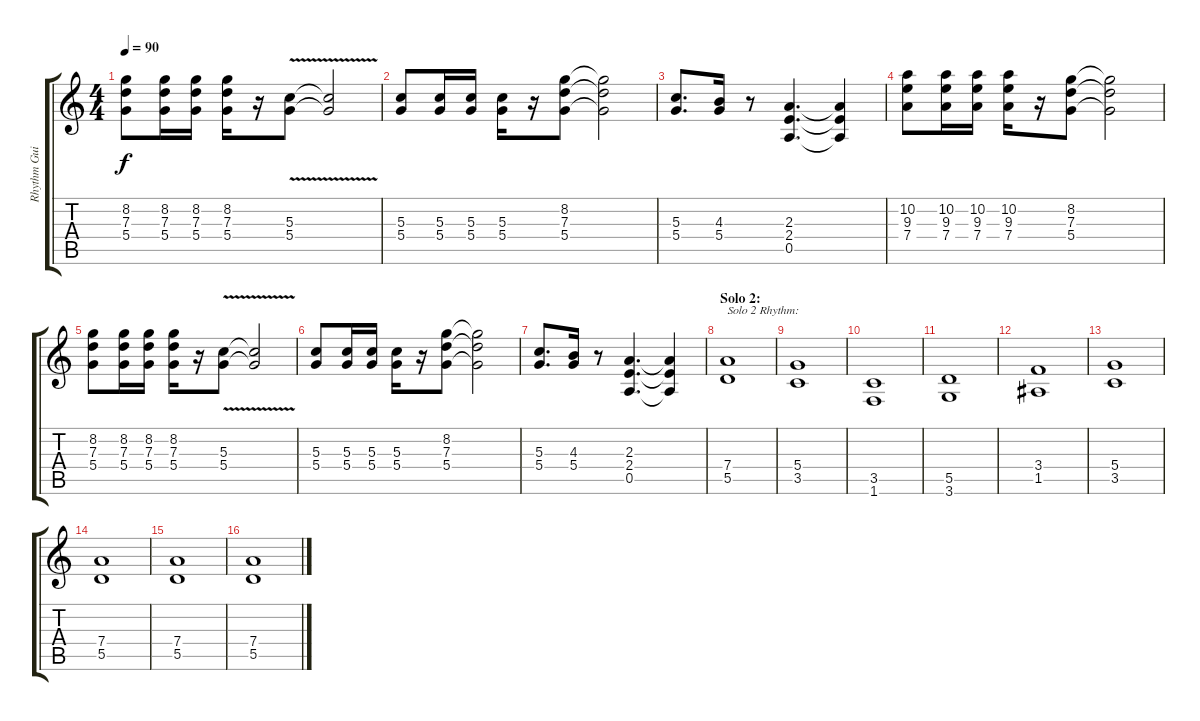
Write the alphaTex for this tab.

\track ("Rhythm Guitar 1" "Rhythm Gui") {instrument distortionguitar}
\staff {score tabs}
\tuning (E4 B3 G3 D3 A2 E2) {hide}
\ts (4 4)
\tempo 90
\clef g2
\ks c
(8.2 7.3 5.4).8{dy f} (8.2 7.3 5.4).16 (8.2 7.3 5.4).16 (8.2 7.3 5.4).16 r.16 (5.3{v} 5.4).8 (5.3{t} 5.4{t}).2 |
(5.3 5.4).8 (5.3 5.4).16 (5.3 5.4).16 (5.3 5.4).16 r.16 (8.2 7.3 5.4).8 (8.2{t} 7.3{t} 5.4{t}).2 |
(5.3 5.4).8{d} (4.3 5.4).16 r.8 (2.3 2.4 0.5).4{d} (2.3{t} 2.4{t} 0.5{t}).4 |
(10.2 9.3 7.4).8 (10.2 9.3 7.4).16 (10.2 9.3 7.4).16 (10.2 9.3 7.4).16 r.16 (8.2 7.3 5.4).8 (8.2{t} 7.3{t} 5.4{t}).2 |
(8.2 7.3 5.4).8 (8.2 7.3 5.4).16 (8.2 7.3 5.4).16 (8.2 7.3 5.4).16 r.16 (5.3{v} 5.4).8 (5.3{t} 5.4{t}).2 |
(5.3 5.4).8 (5.3 5.4).16 (5.3 5.4).16 (5.3 5.4).16 r.16 (8.2 7.3 5.4).8 (8.2{t} 7.3{t} 5.4{t}).2 |
(5.3 5.4).8{d} (4.3 5.4).16 r.8 (2.3 2.4 0.5).4{d} (2.3{t} 2.4{t} 0.5{t}).4 |
\section ("" "Solo 2:")
(7.4 5.5).1{txt "Solo 2 Rhythm:"} |
(5.4 3.5).1 |
(3.5 1.6).1 |
(5.5 3.6).1 |
(3.4 1.5).1 |
(5.4 3.5).1 |
(7.4 5.5).1 |
(7.4 5.5).1 |
(7.4 5.5).1
